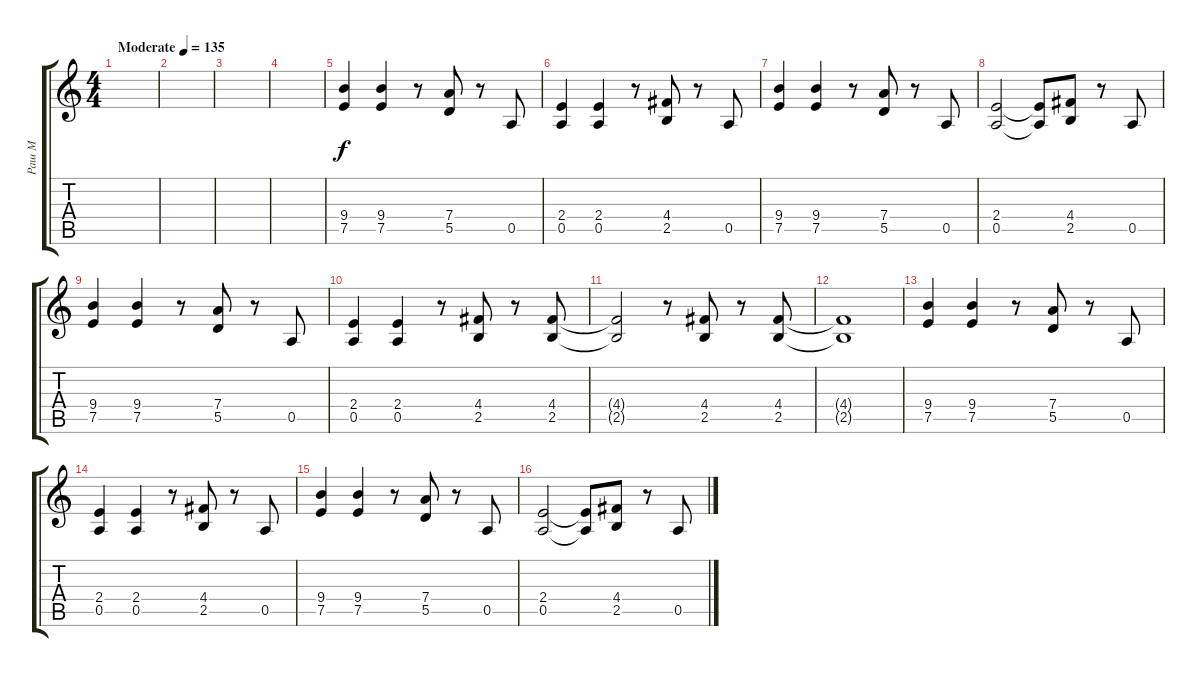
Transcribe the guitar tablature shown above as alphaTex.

\track ("Раш М" "Раш М") {instrument distortionguitar}
\staff {score tabs}
\tuning (E4 B3 G3 D3 A2 E2) {hide}
\ts (4 4)
\tempo (135 "Moderate")
\clef g2
\ks c
|
|
|
|
(9.4 7.5).4 (9.4 7.5).4 r.8 (7.4 5.5).8 r.8 0.5.8 |
(2.4 0.5).4 (2.4 0.5).4 r.8 (4.4 2.5).8 r.8 0.5.8 |
(9.4 7.5).4 (9.4 7.5).4 r.8 (7.4 5.5).8 r.8 0.5.8 |
(2.4 0.5).2 (2.4{t} 0.5{t}).8 (4.4 2.5).8 r.8 0.5.8 |
(9.4 7.5).4 (9.4 7.5).4 r.8 (7.4 5.5).8 r.8 0.5.8 |
(2.4 0.5).4 (2.4 0.5).4 r.8 (4.4 2.5).8 r.8 (4.4 2.5).8 |
(4.4{t} 2.5{t}).2 r.8 (4.4 2.5).8 r.8 (4.4 2.5).8 |
(4.4{t} 2.5{t}).1 |
(9.4 7.5).4 (9.4 7.5).4 r.8 (7.4 5.5).8 r.8 0.5.8 |
(2.4 0.5).4 (2.4 0.5).4 r.8 (4.4 2.5).8 r.8 0.5.8 |
(9.4 7.5).4 (9.4 7.5).4 r.8 (7.4 5.5).8 r.8 0.5.8 |
(2.4 0.5).2 (2.4{t} 0.5{t}).8 (4.4 2.5).8 r.8 0.5.8
